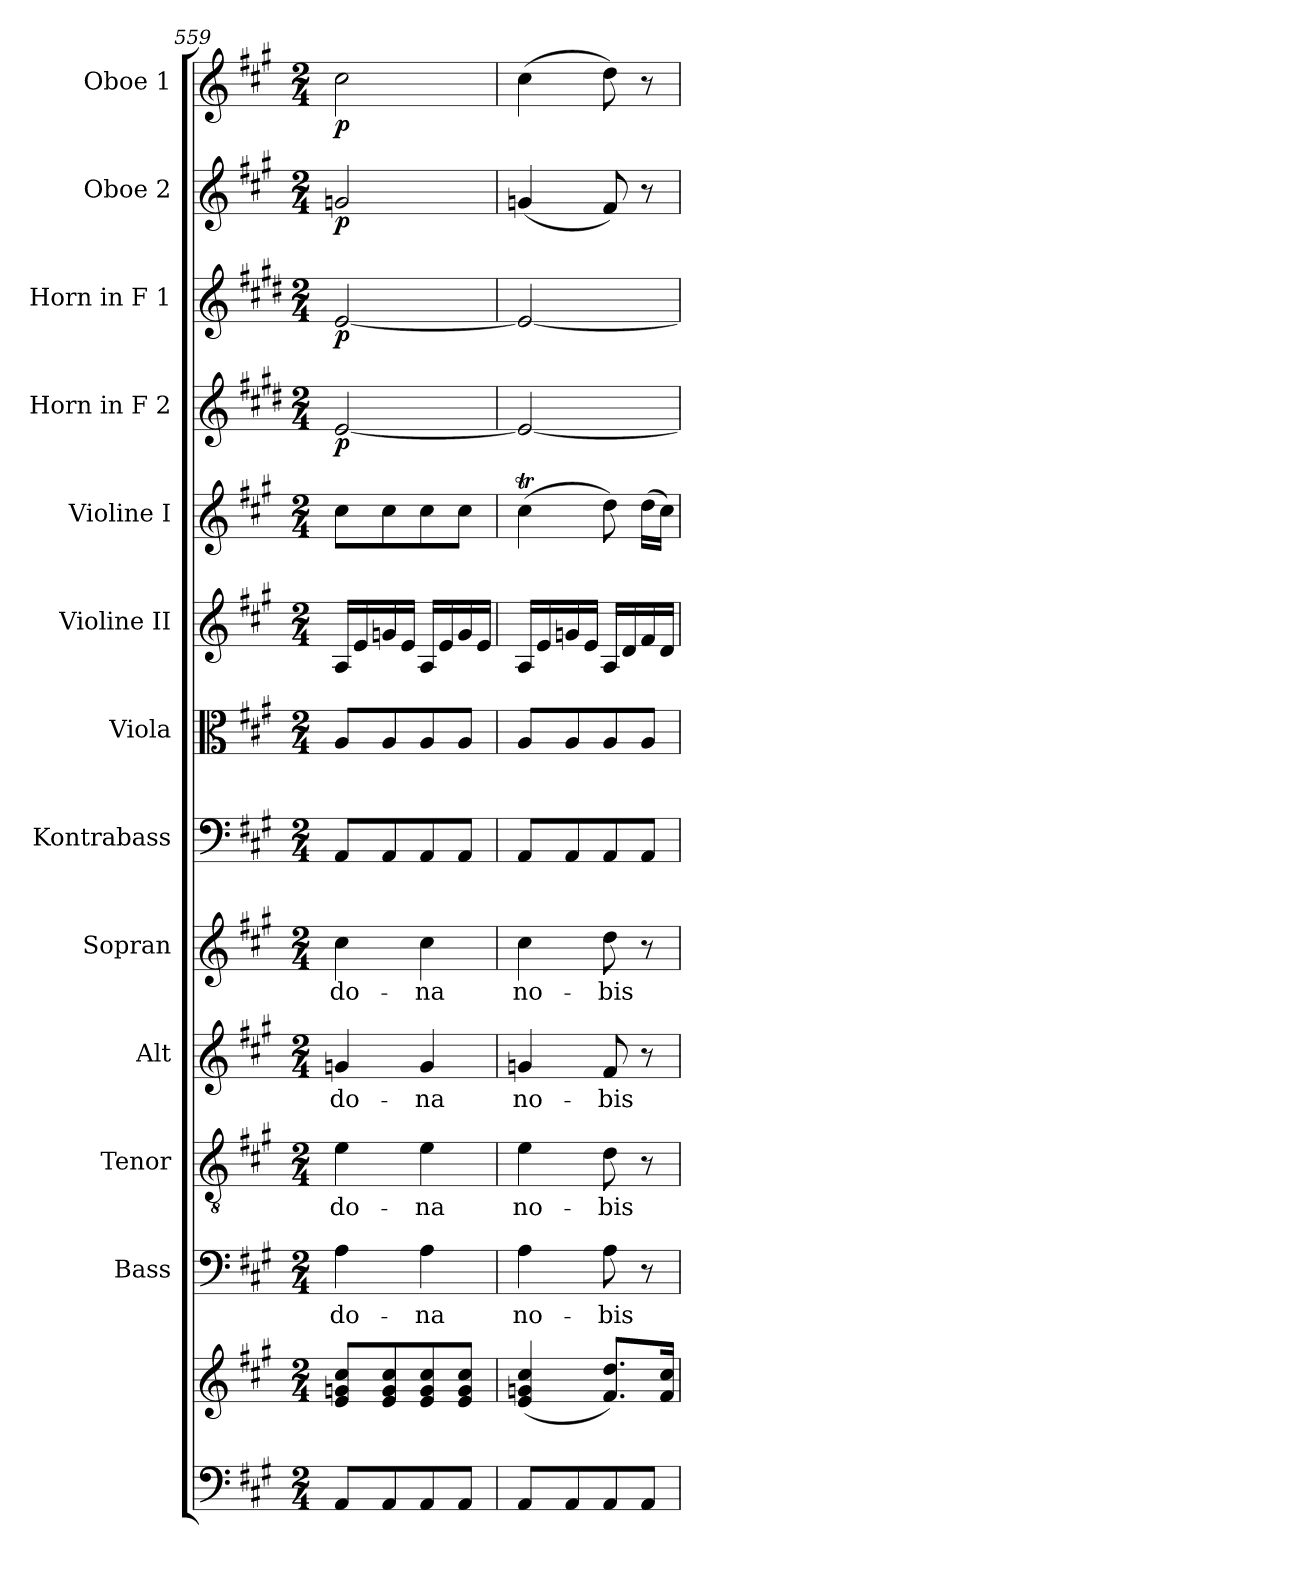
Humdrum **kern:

**kern	**kern	**kern	**text	**kern	**text	**kern	**text	**kern	**text	**kern	**kern	**kern	**kern	**kern	**dynam	**kern	**dynam	**kern	**dynam	**kern	**dynam
*part13	*part13	*part12	*part12	*part11	*part11	*part10	*part10	*part9	*part9	*part8	*part7	*part6	*part5	*part4	*part4	*part3	*part3	*part2	*part2	*part1	*part1
*staff14	*staff13	*staff12	*staff12	*staff11	*staff11	*staff10	*staff10	*staff9	*staff9	*staff8	*staff7	*staff6	*staff5	*staff4	*staff4	*staff3	*staff3	*staff2	*staff2	*staff1	*staff1
*	*	*I"Bass	*	*I"Tenor	*	*I"Alt	*	*I"Sopran	*	*I"Kontrabass	*I"Viola	*I"Violine II	*I"Violine I	*I"Horn in F 2	*	*I"Horn in F 1	*	*I"Oboe 2	*	*I"Oboe 1	*
*	*	*I'B.	*	*I'T.	*	*I'A.	*	*I'S.	*	*I'Kb.	*I'Vla.	*I'Vl. II	*I'Vl. I	*	*	*	*	*I'Ob.. 2	*	*I'Ob. 1	*
*clefF4	*clefG2	*clefF4	*	*clefGv2	*	*clefG2	*	*clefG2	*	*clefF4	*clefC3	*clefG2	*clefG2	*clefG2	*	*clefG2	*	*clefG2	*	*clefG2	*
*	*	*	*	*	*	*	*	*	*	*ITrd7c12	*	*	*	*ITrd4c7	*	*ITrd4c7	*	*	*	*	*
*k[f#c#g#]	*k[f#c#g#]	*k[f#c#g#]	*	*k[f#c#g#]	*	*k[f#c#g#]	*	*k[f#c#g#]	*	*k[f#c#g#]	*k[f#c#g#]	*k[f#c#g#]	*k[f#c#g#]	*k[f#c#g#]	*	*k[f#c#g#]	*	*k[f#c#g#]	*	*k[f#c#g#]	*
*A:	*A:	*A:	*	*A:	*	*A:	*	*A:	*	*A:	*A:	*A:	*A:	*A:	*	*A:	*	*A:	*	*A:	*
*M2/4	*M2/4	*M2/4	*	*M2/4	*	*M2/4	*	*M2/4	*	*M2/4	*M2/4	*M2/4	*M2/4	*M2/4	*	*M2/4	*	*M2/4	*	*M2/4	*
=559	=559	=559	=559	=559	=559	=559	=559	=559	=559	=559	=559	=559	=559	=559	=559	=559	=559	=559	=559	=559	=559
!	!	!	!LO:LY:b	!	!LO:LY:b	!	!LO:LY:b	!	!LO:LY:b	!	!	!	!	!	!LO:DY:b	!	!LO:DY:b	!	!LO:DY:b	!	!LO:DY:b
8AA/L	8e/ 8gn/ 8cc#/L	4A\	do-	4e\	do-	4gn/	do-	4cc#\	do-	8AAA/L	8A/L	16A/LL	8cc#\L	[2A/	p	[2A/	p	2gn/	p	2cc#\	p
.	.	.	.	.	.	.	.	.	.	.	.	16e/	.	.	.	.	.	.	.	.	.
8AA/	8e/ 8g/ 8cc#/	.	.	.	.	.	.	.	.	8AAA/	8A/	16gn/	8cc#\	.	.	.	.	.	.	.	.
.	.	.	.	.	.	.	.	.	.	.	.	16e/JJ	.	.	.	.	.	.	.	.	.
!	!	!	!LO:LY:b	!	!LO:LY:b	!	!LO:LY:b	!	!LO:LY:b	!	!	!	!	!	!	!	!	!	!	!	!
8AA/	8e/ 8g/ 8cc#/	4A\	-na	4e\	-na	4g/	-na	4cc#\	-na	8AAA/	8A/	16A/LL	8cc#\	.	.	.	.	.	.	.	.
.	.	.	.	.	.	.	.	.	.	.	.	16e/	.	.	.	.	.	.	.	.	.
8AA/J	8e/ 8g/ 8cc#/J	.	.	.	.	.	.	.	.	8AAA/J	8A/J	16g/	8cc#\J	.	.	.	.	.	.	.	.
.	.	.	.	.	.	.	.	.	.	.	.	16e/JJ	.	.	.	.	.	.	.	.	.
=560	=560	=560	=560	=560	=560	=560	=560	=560	=560	=560	=560	=560	=560	=560	=560	=560	=560	=560	=560	=560	=560
!	!	!	!LO:LY:b	!	!LO:LY:b	!	!LO:LY:b	!	!LO:LY:b	!	!	!	!	!	!	!	!	!	!	!	!
8AA/L	(<4e/ 4gn/ 4cc#/	4A\	no-	4e\	no-	4gn/	no-	4cc#\	no-	8AAA/L	8A/L	16A/LL	(>4cc#t\	2A/_	.	2A/_	.	(<4gn/	.	(>4cc#\	.
.	.	.	.	.	.	.	.	.	.	.	.	16e/	.	.	.	.	.	.	.	.	.
8AA/	.	.	.	.	.	.	.	.	.	8AAA/	8A/	16gn/	.	.	.	.	.	.	.	.	.
.	.	.	.	.	.	.	.	.	.	.	.	16e/JJ	.	.	.	.	.	.	.	.	.
!	!	!	!LO:LY:b	!	!LO:LY:b	!	!LO:LY:b	!	!LO:LY:b	!	!	!	!	!	!	!	!	!	!	!	!
8AA/	8.f#/ 8.dd/L)	8A\	-bis	8d\	-bis	8f#/	-bis	8dd\	-bis	8AAA/	8A/	16A/LL	8dd\)	.	.	.	.	8f#/)	.	8dd\)	.
.	.	.	.	.	.	.	.	.	.	.	.	16d/	.	.	.	.	.	.	.	.	.
8AA/J	.	8r	.	8r	.	8r	.	8r	.	8AAA/J	8A/J	16f#/	(>16dd\LL	.	.	.	.	8r	.	8r	.
.	16f#/ 16cc#/Jk	.	.	.	.	.	.	.	.	.	.	16d/JJ	16cc#\JJ)	.	.	.	.	.	.	.	.
=	=	=	=	=	=	=	=	=	=	=	=	=	=	=	=	=	=	=	=	=	=
*-	*-	*-	*-	*-	*-	*-	*-	*-	*-	*-	*-	*-	*-	*-	*-	*-	*-	*-	*-	*-	*-
